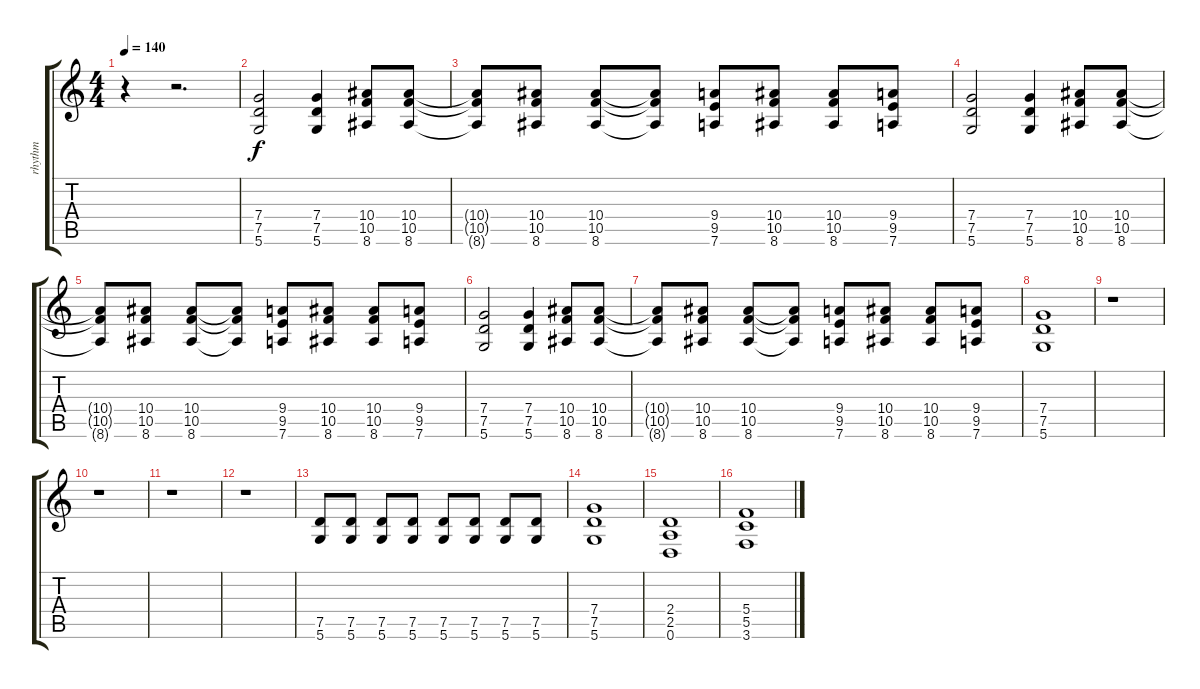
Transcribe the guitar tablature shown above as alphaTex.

\track ("rhythm" "rhythm") {instrument distortionguitar}
\staff {score tabs}
\tuning (D4 A3 F3 C3 G2 D2) {hide}
\ts (4 4)
\tempo 140
\clef g2
\ks c
r.4{dy f} r.2{d} |
(7.4 7.5 5.6).2 (7.4 7.5 5.6).4 (10.4 10.5 8.6).8 (10.4 10.5 8.6).8 |
(10.4{t} 10.5{t} 8.6{t}).8 (10.4 10.5 8.6).8 (10.4 10.5 8.6).8 (10.4{t} 10.5{t} 8.6{t}).8 (9.4 9.5 7.6).8 (10.4 10.5 8.6).8 (10.4 10.5 8.6).8 (9.4 9.5 7.6).8 |
(7.4 7.5 5.6).2 (7.4 7.5 5.6).4 (10.4 10.5 8.6).8 (10.4 10.5 8.6).8 |
(10.4{t} 10.5{t} 8.6{t}).8 (10.4 10.5 8.6).8 (10.4 10.5 8.6).8 (10.4{t} 10.5{t} 8.6{t}).8 (9.4 9.5 7.6).8 (10.4 10.5 8.6).8 (10.4 10.5 8.6).8 (9.4 9.5 7.6).8 |
(7.4 7.5 5.6).2 (7.4 7.5 5.6).4 (10.4 10.5 8.6).8 (10.4 10.5 8.6).8 |
(10.4{t} 10.5{t} 8.6{t}).8 (10.4 10.5 8.6).8 (10.4 10.5 8.6).8 (10.4{t} 10.5{t} 8.6{t}).8 (9.4 9.5 7.6).8 (10.4 10.5 8.6).8 (10.4 10.5 8.6).8 (9.4 9.5 7.6).8 |
(7.4 7.5 5.6).1 |
r.1 |
r.1 |
r.1 |
r.1 |
(7.5 5.6).8 (7.5 5.6).8 (7.5 5.6).8 (7.5 5.6).8 (7.5 5.6).8 (7.5 5.6).8 (7.5 5.6).8 (7.5 5.6).8 |
(7.4 7.5 5.6).1 |
(2.4 2.5 0.6).1 |
(5.4 5.5 3.6).1
